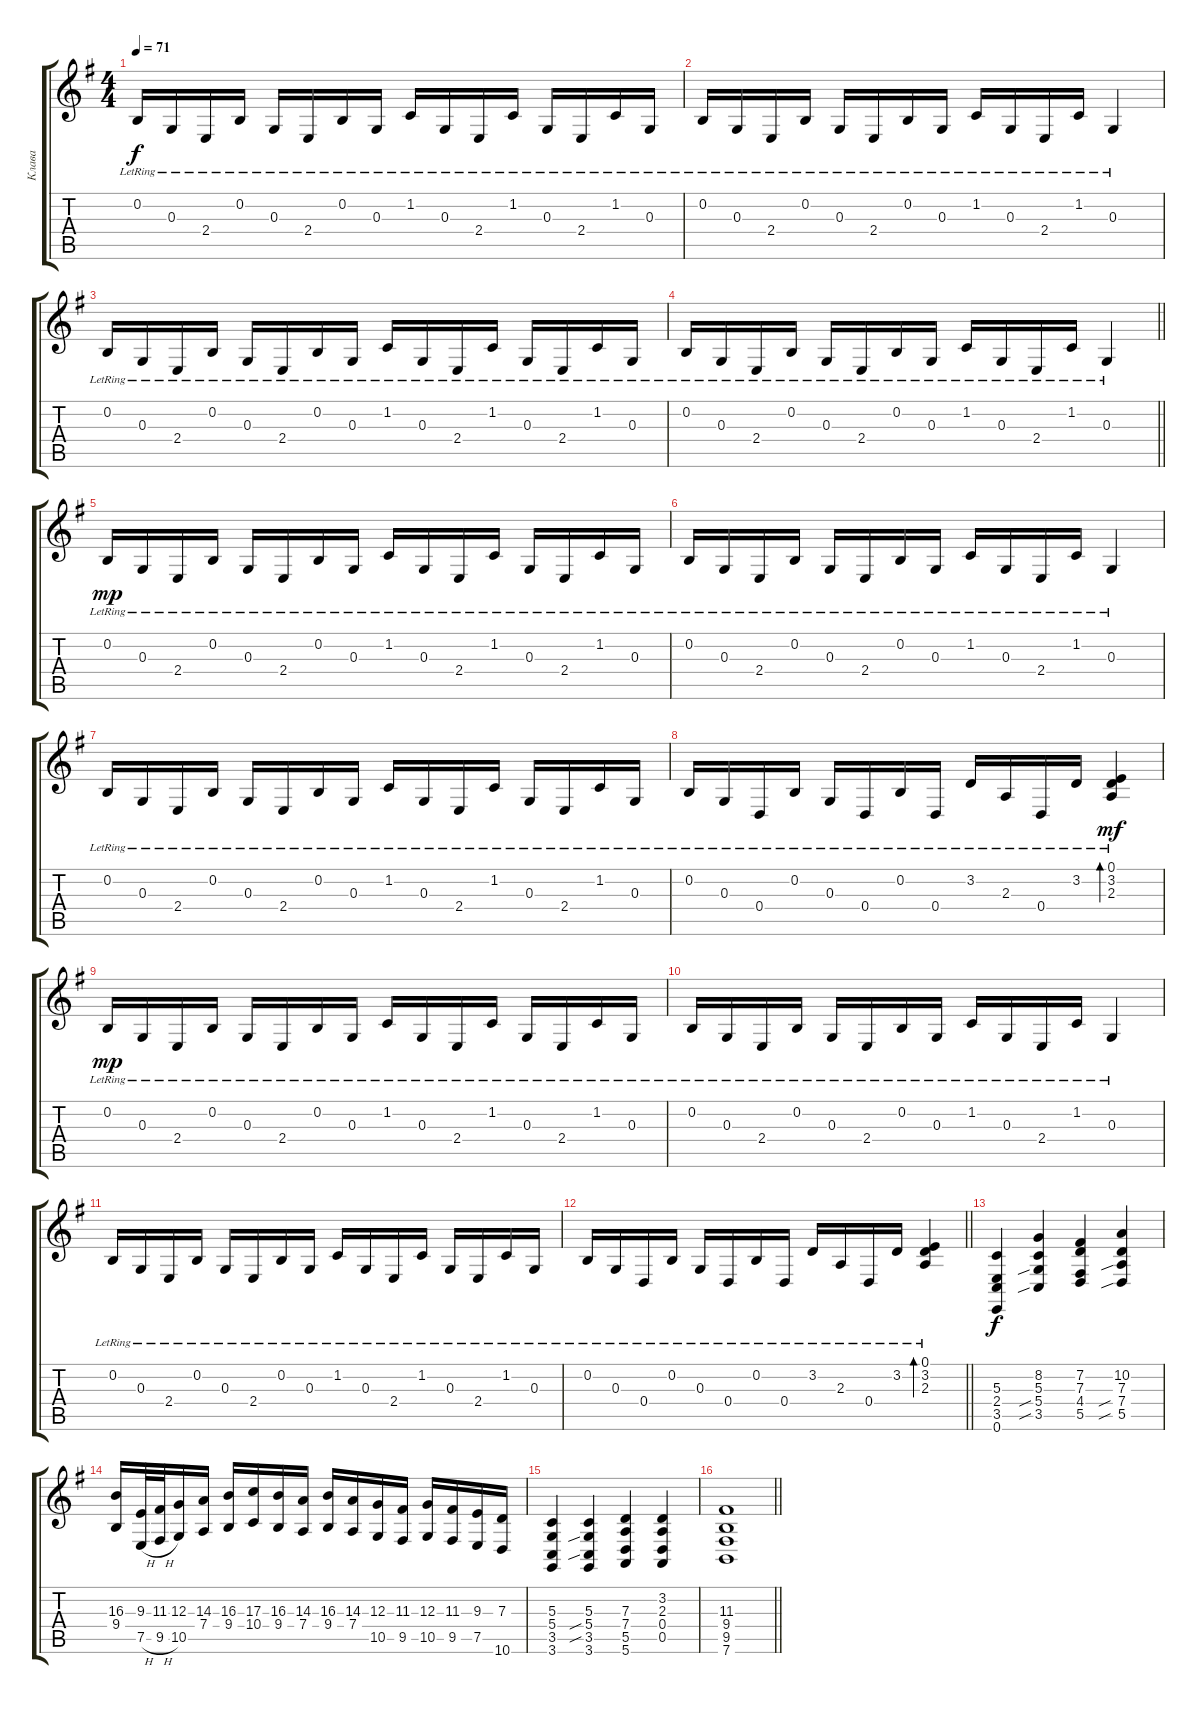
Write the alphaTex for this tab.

\track ("Клава" "Клава") {instrument stringensemble1}
\staff {score tabs}
\tuning (E4 B3 G3 D3 A2 E2) {hide}
\ts (4 4)
\tempo 71
\clef g2
\ks eminor
0.2{lr}.16{dy f instrument acousticgrandpiano} 0.3{lr}.16 2.4{lr}.16 0.2{lr}.16 0.3{lr}.16 2.4{lr}.16 0.2{lr}.16 0.3{lr}.16 1.2{lr}.16 0.3{lr}.16 2.4{lr}.16 1.2{lr}.16 0.3{lr}.16 2.4{lr}.16 1.2{lr}.16 0.3{lr}.16 |
0.2{lr}.16 0.3{lr}.16 2.4{lr}.16 0.2{lr}.16 0.3{lr}.16 2.4{lr}.16 0.2{lr}.16 0.3{lr}.16 1.2{lr}.16 0.3{lr}.16 2.4{lr}.16 1.2{lr}.16 0.3{lr}.4 |
0.2{lr}.16 0.3{lr}.16 2.4{lr}.16 0.2{lr}.16 0.3{lr}.16 2.4{lr}.16 0.2{lr}.16 0.3{lr}.16 1.2{lr}.16 0.3{lr}.16 2.4{lr}.16 1.2{lr}.16 0.3{lr}.16 2.4{lr}.16 1.2{lr}.16 0.3{lr}.16 |
\barLineRight lightlight
0.2{lr}.16 0.3{lr}.16 2.4{lr}.16 0.2{lr}.16 0.3{lr}.16 2.4{lr}.16 0.2{lr}.16 0.3{lr}.16 1.2{lr}.16 0.3{lr}.16 2.4{lr}.16 1.2{lr}.16 0.3{lr}.4 |
0.2{lr}.16{dy mp} 0.3{lr}.16 2.4{lr}.16 0.2{lr}.16 0.3{lr}.16 2.4{lr}.16 0.2{lr}.16 0.3{lr}.16 1.2{lr}.16 0.3{lr}.16 2.4{lr}.16 1.2{lr}.16 0.3{lr}.16 2.4{lr}.16 1.2{lr}.16 0.3{lr}.16 |
0.2{lr}.16 0.3{lr}.16 2.4{lr}.16 0.2{lr}.16 0.3{lr}.16 2.4{lr}.16 0.2{lr}.16 0.3{lr}.16 1.2{lr}.16 0.3{lr}.16 2.4{lr}.16 1.2{lr}.16 0.3{lr}.4 |
0.2{lr}.16 0.3{lr}.16 2.4{lr}.16 0.2{lr}.16 0.3{lr}.16 2.4{lr}.16 0.2{lr}.16 0.3{lr}.16 1.2{lr}.16 0.3{lr}.16 2.4{lr}.16 1.2{lr}.16 0.3{lr}.16 2.4{lr}.16 1.2{lr}.16 0.3{lr}.16 |
0.2{lr}.16 0.3{lr}.16 0.4{lr}.16 0.2{lr}.16 0.3{lr}.16 0.4{lr}.16 0.2{lr}.16 0.4{lr}.16 3.2{lr}.16 2.3{lr}.16 0.4{lr}.16 3.2{lr}.16 (0.1{lr} 3.2{lr} 2.3{lr}).4{bd 60 dy mf} |
0.2{lr}.16{dy mp} 0.3{lr}.16 2.4{lr}.16 0.2{lr}.16 0.3{lr}.16 2.4{lr}.16 0.2{lr}.16 0.3{lr}.16 1.2{lr}.16 0.3{lr}.16 2.4{lr}.16 1.2{lr}.16 0.3{lr}.16 2.4{lr}.16 1.2{lr}.16 0.3{lr}.16 |
0.2{lr}.16 0.3{lr}.16 2.4{lr}.16 0.2{lr}.16 0.3{lr}.16 2.4{lr}.16 0.2{lr}.16 0.3{lr}.16 1.2{lr}.16 0.3{lr}.16 2.4{lr}.16 1.2{lr}.16 0.3{lr}.4 |
0.2{lr}.16 0.3{lr}.16 2.4{lr}.16 0.2{lr}.16 0.3{lr}.16 2.4{lr}.16 0.2{lr}.16 0.3{lr}.16 1.2{lr}.16 0.3{lr}.16 2.4{lr}.16 1.2{lr}.16 0.3{lr}.16 2.4{lr}.16 1.2{lr}.16 0.3{lr}.16 |
\barLineRight lightlight
0.2{lr}.16 0.3{lr}.16 0.4{lr}.16 0.2{lr}.16 0.3{lr}.16 0.4{lr}.16 0.2{lr}.16 0.4{lr}.16 3.2{lr}.16 2.3{lr}.16 0.4{lr}.16 3.2{lr}.16 (0.1{lr} 3.2{lr} 2.3{lr}).4{bd 60} |
(5.3 2.4 3.5 0.6).4{dy f instrument stringensemble1} (8.2 5.3 5.4{sib} 3.5{sib}).4 (7.2 7.3 4.4 5.5).4 (10.2 7.3 7.4{sib} 5.5{sib}).4 |
(16.3 9.4).16 (9.3 7.5{h}).32 (11.3 9.5{h}).32 (12.3 10.5).16 (14.3 7.4).16 (16.3 9.4).16 (17.3 10.4).16 (16.3 9.4).16 (14.3 7.4).16 (16.3 9.4).16 (14.3 7.4).16 (12.3 10.5).16 (11.3 9.5).16 (12.3 10.5).16 (11.3 9.5).16 (9.3 7.5).16 (7.3 10.6).16 |
(5.3 5.4 3.5 3.6).4 (5.3 5.4{sib} 3.5{sib} 3.6).4 (7.3 7.4 5.5 5.6).4 (3.2 2.3 0.4 0.5).4 |
\barLineRight lightlight
(11.3 9.4 9.5 7.6).1
